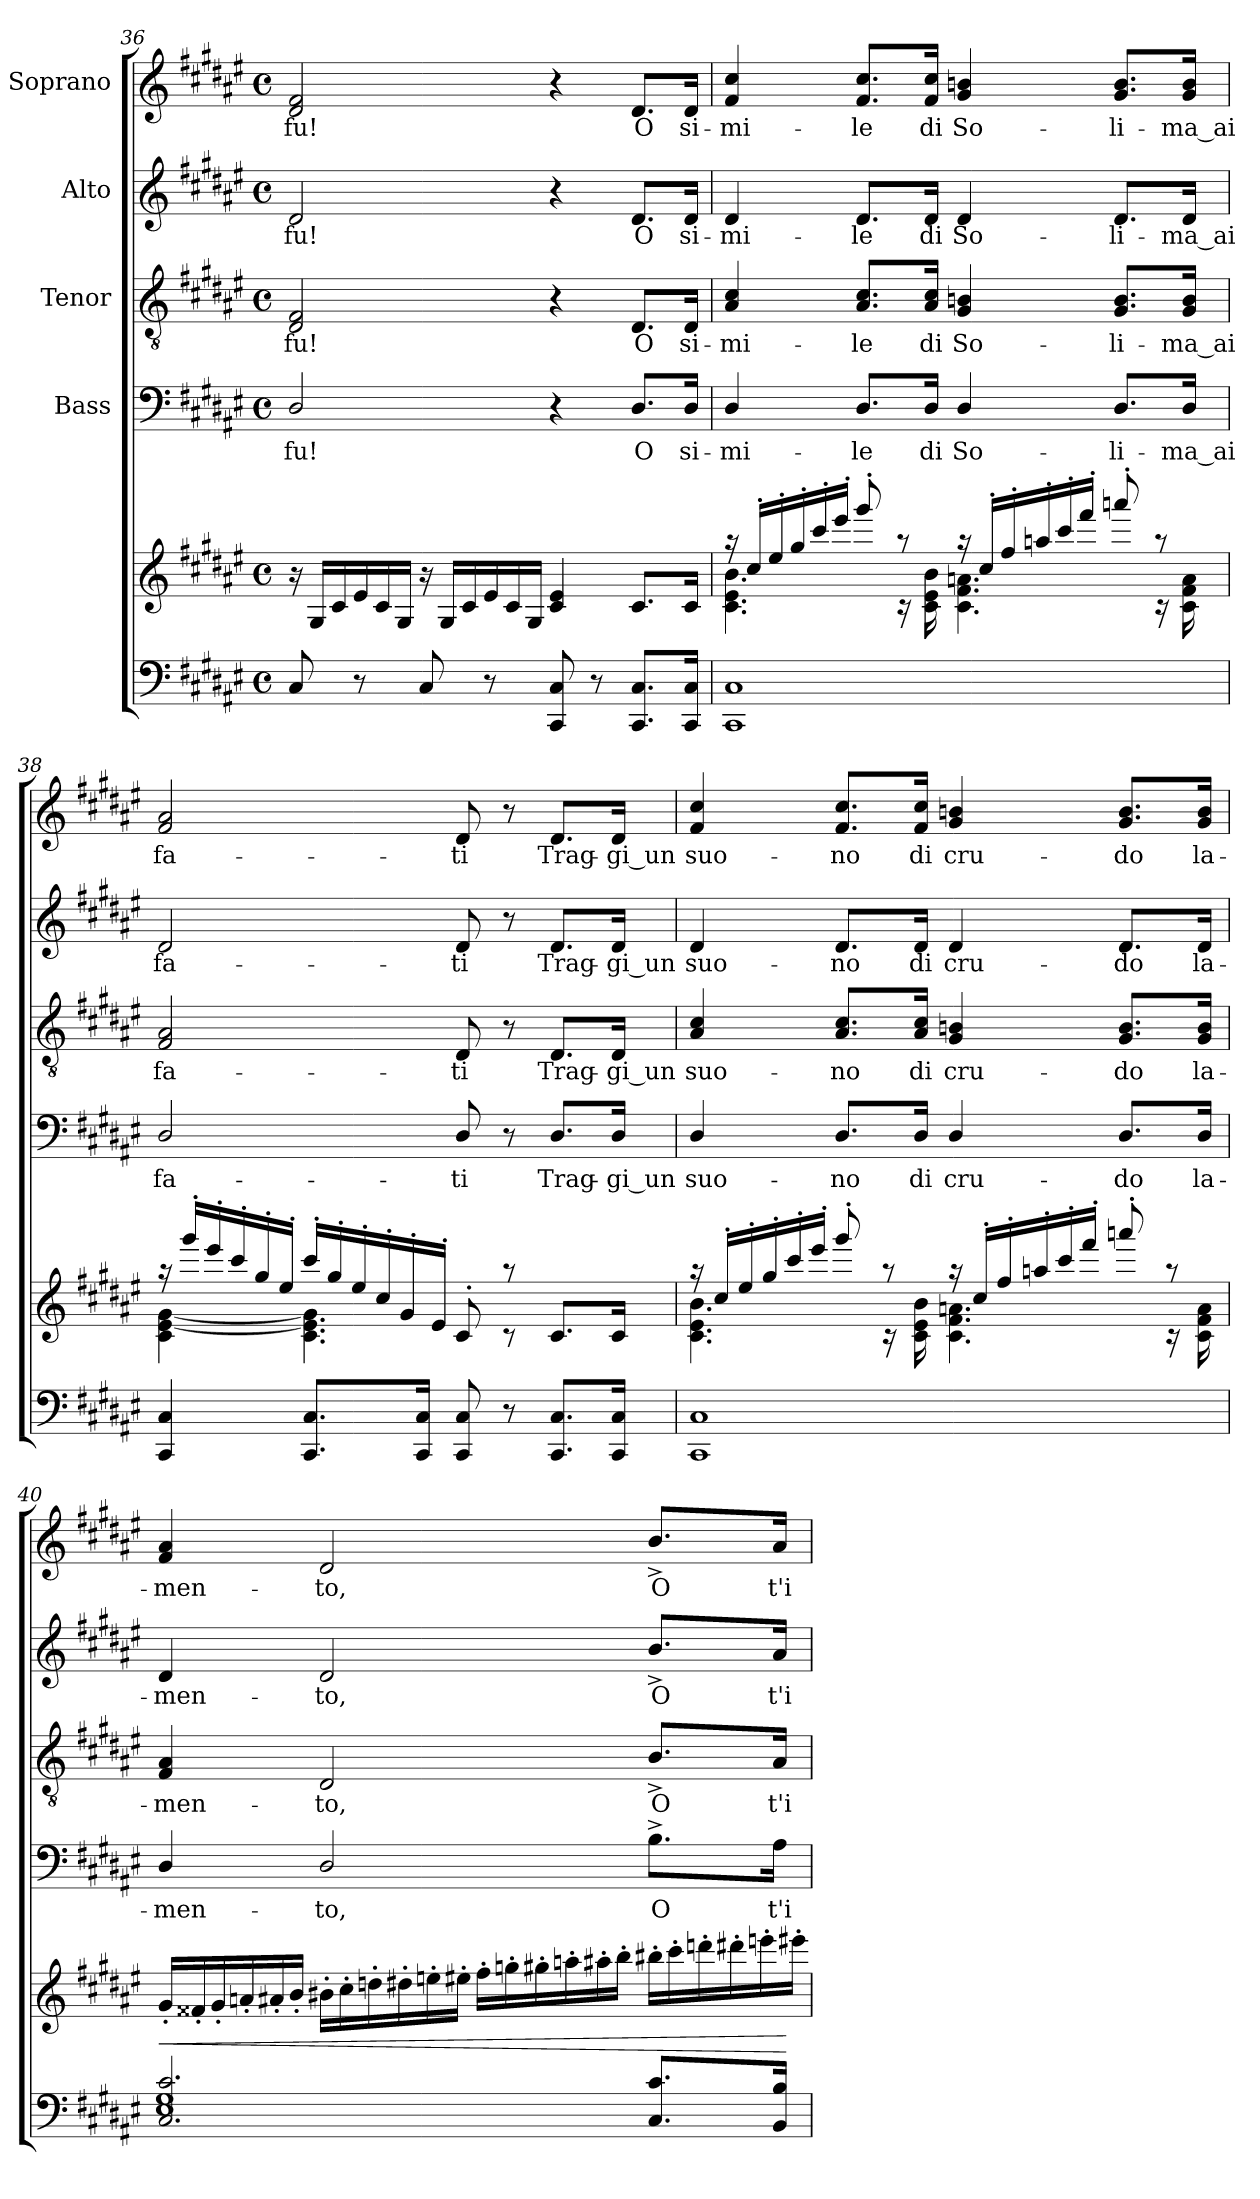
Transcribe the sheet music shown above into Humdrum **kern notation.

**kern	**kern	**dynam	**kern	**text	**kern	**text	**kern	**text	**kern	**text
*part5	*part5	*part5	*part4	*part4	*part3	*part3	*part2	*part2	*part1	*part1
*staff6	*staff5	*staff5/6	*staff4	*staff4	*staff3	*staff3	*staff2	*staff2	*staff1	*staff1
*	*	*	*I"Bass	*	*I"Tenor	*	*I"Alto	*	*I"Soprano	*
!!LO:PB:g=z
*clefF4	*clefG2	*	*clefF4	*	*clefGv2	*	*clefG2	*	*clefG2	*
*	*	*	*ITrd1c2	*	*ITrd1c2	*	*ITrd1c2	*	*ITrd1c2	*
*k[f#c#g#d#a#e#]	*k[f#c#g#d#a#e#]	*	*k[f#c#g#d#a#e#]	*	*k[f#c#g#d#a#e#]	*	*k[f#c#g#d#a#e#]	*	*k[f#c#g#d#a#e#]	*
*F#:	*F#:	*	*F#:	*	*F#:	*	*F#:	*	*F#:	*
*M4/4	*M4/4	*	*M4/4	*	*M4/4	*	*M4/4	*	*M4/4	*
*met(c)	*met(c)	*	*met(c)	*	*met(c)	*	*met(c)	*	*met(c)	*
*	*Xtuplet	*	*	*	*	*	*	*	*	*
=36	=36	=36	=36	=36	=36	=36	=36	=36	=36	=36
8C#/	24r	.	2C#/	fu!	2C#/ 2E#/	fu!	2c#/	fu!	2c#/ 2e#/	fu!
.	24G#/LL	.	.	.	.	.	.	.	.	.
.	24c#/	.	.	.	.	.	.	.	.	.
8r	24e#/	.	.	.	.	.	.	.	.	.
.	24c#/	.	.	.	.	.	.	.	.	.
.	24G#/JJ	.	.	.	.	.	.	.	.	.
8C#/	24r	.	.	.	.	.	.	.	.	.
.	24G#/LL	.	.	.	.	.	.	.	.	.
.	24c#/	.	.	.	.	.	.	.	.	.
8r	24e#/	.	.	.	.	.	.	.	.	.
.	24c#/	.	.	.	.	.	.	.	.	.
.	24G#/JJ	.	.	.	.	.	.	.	.	.
8CC#/ 8C#/	4c#/ 4e#/	.	4r	.	4r	.	4r	.	4r	.
8r	.	.	.	.	.	.	.	.	.	.
8.CC#/ 8.C#/L	8.c#/L	.	8.C#/L	O	8.C#/L	O	8.c#/L	O	8.c#/L	O
16CC#/ 16C#/Jk	16c#/Jk	.	16C#/Jk	si-	16C#/Jk	si-	16c#/Jk	si-	16c#/Jk	si-
=37	=37	=37	=37	=37	=37	=37	=37	=37	=37	=37
*	*^	*	*	*	*	*	*	*	*	*
1CC# 1C#	24raa	4.c#\ 4.e#\ 4.b\	.	4C#/	-mi-	4G#/ 4B/	-mi-	4c#/	-mi-	4e#/ 4b/	-mi-
.	24cc#'</LL	.	.	.	.	.	.	.	.	.	.
.	24ee#'</	.	.	.	.	.	.	.	.	.	.
.	24gg#'</	.	.	.	.	.	.	.	.	.	.
.	24ccc#'</	.	.	.	.	.	.	.	.	.	.
.	24eee#'</JJ	.	.	.	.	.	.	.	.	.	.
.	8ggg#'</	.	.	8.C#/L	-le	8.G#/ 8.B/L	-le	8.c#/L	-le	8.e#/ 8.b/L	-le
.	8raa	16rc	.	.	.	.	.	.	.	.	.
.	.	16c#\ 16e#\ 16b\	.	16C#/Jk	di	16G#/ 16B/Jk	di	16c#/Jk	di	16e#/ 16b/Jk	di
.	24raa	4.c#\ 4.f#\ 4.an\	.	4C#/	So-	4F#/ 4An/	So-	4c#/	So-	4f#/ 4an/	So-
.	24cc#'</LL	.	.	.	.	.	.	.	.	.	.
.	24ff#'</	.	.	.	.	.	.	.	.	.	.
.	24aan'</	.	.	.	.	.	.	.	.	.	.
.	24ccc#'</	.	.	.	.	.	.	.	.	.	.
.	24fff#'</JJ	.	.	.	.	.	.	.	.	.	.
.	8aaan'</	.	.	8.C#/L	-li-	8.F#/ 8.A/L	-li-	8.c#/L	-li-	8.f#/ 8.a/L	-li-
.	8raa	16rc	.	.	.	.	.	.	.	.	.
.	.	16c#\ 16f#\ 16a\	.	16C#/Jk	-ma_ai	16F#/ 16A/Jk	-ma_ai	16c#/Jk	-ma_ai	16f#/ 16a/Jk	-ma_ai
=38	=38	=38	=38	=38	=38	=38	=38	=38	=38	=38	=38
4CC#/ 4C#/	24raa	4c#\ [<4e#\ [<4g#\	.	2C#/	fa-	2E#/ 2G#/	fa-	2c#/	fa-	2e#/ 2g#/	fa-
.	24ggg#'</LL	.	.	.	.	.	.	.	.	.	.
.	24eee#'</	.	.	.	.	.	.	.	.	.	.
.	24ccc#'</	.	.	.	.	.	.	.	.	.	.
.	24gg#'</	.	.	.	.	.	.	.	.	.	.
.	24ee#'</JJ	.	.	.	.	.	.	.	.	.	.
8.CC#/ 8.C#/L	24ccc#'</LL	4.c#\ 4.e#\] 4.g#\]	.	.	.	.	.	.	.	.	.
.	24gg#'</	.	.	.	.	.	.	.	.	.	.
.	24ee#'</	.	.	.	.	.	.	.	.	.	.
.	24cc#'</	.	.	.	.	.	.	.	.	.	.
.	24g#'</	.	.	.	.	.	.	.	.	.	.
16CC#/ 16C#/Jk	.	.	.	.	.	.	.	.	.	.	.
.	24e#'</JJ	.	.	.	.	.	.	.	.	.	.
8CC#/ 8C#/	8c#'</	.	.	8C#/	-ti	8C#/	-ti	8c#/	-ti	8c#/	-ti
8r	8raa	8rc	.	8r	.	8r	.	8r	.	8r	.
8.CC#/ 8.C#/L	8.c#/L	4ryy	.	8.C#/L	Trag-	8.C#/L	Trag-	8.c#/L	Trag-	8.c#/L	Trag-
16CC#/ 16C#/Jk	16c#/Jk	.	.	16C#/Jk	-gi_un	16C#/Jk	-gi_un	16c#/Jk	-gi_un	16c#/Jk	-gi_un
!!LO:LB:g=z
=39	=39	=39	=39	=39	=39	=39	=39	=39	=39	=39	=39
1CC# 1C#	24raa	4.c#\ 4.e#\ 4.b\	.	4C#/	suo-	4G#/ 4B/	suo-	4c#/	suo-	4e#/ 4b/	suo-
.	24cc#'</LL	.	.	.	.	.	.	.	.	.	.
.	24ee#'</	.	.	.	.	.	.	.	.	.	.
.	24gg#'</	.	.	.	.	.	.	.	.	.	.
.	24ccc#'</	.	.	.	.	.	.	.	.	.	.
.	24eee#'</JJ	.	.	.	.	.	.	.	.	.	.
.	8ggg#'</	.	.	8.C#/L	-no	8.G#/ 8.B/L	-no	8.c#/L	-no	8.e#/ 8.b/L	-no
.	8raa	16rc	.	.	.	.	.	.	.	.	.
.	.	16c#\ 16e#\ 16b\	.	16C#/Jk	di	16G#/ 16B/Jk	di	16c#/Jk	di	16e#/ 16b/Jk	di
.	24raa	4.c#\ 4.f#\ 4.an\	.	4C#/	cru-	4F#/ 4An/	cru-	4c#/	cru-	4f#/ 4an/	cru-
.	24cc#'</LL	.	.	.	.	.	.	.	.	.	.
.	24ff#'</	.	.	.	.	.	.	.	.	.	.
.	24aan'</	.	.	.	.	.	.	.	.	.	.
.	24ccc#'</	.	.	.	.	.	.	.	.	.	.
.	24fff#'</JJ	.	.	.	.	.	.	.	.	.	.
.	8aaan'</	.	.	8.C#/L	-do	8.F#/ 8.A/L	-do	8.c#/L	-do	8.f#/ 8.a/L	-do
.	8raa	16rc	.	.	.	.	.	.	.	.	.
.	.	16c#\ 16f#\ 16a\	.	16C#/Jk	la-	16F#/ 16A/Jk	la-	16c#/Jk	la-	16f#/ 16a/Jk	la-
=40	=40	=40	=40	=40	=40	=40	=40	=40	=40	=40	=40
*^	*	*	*	*	*	*	*	*	*	*	*
!	!	!	!	!LO:HP:b	!	!	!	!	!	!	!	!
*	*	*v	*v	*	*	*	*	*	*	*	*	*
2.C#/ 2.c#/	1E# 1G#	24g#'</LL	<	4C#/	-men-	4E#/ 4G#/	-men-	4c#/	-men-	4e#/ 4g#/	-men-
.	.	24f##X'</	.	.	.	.	.	.	.	.	.
.	.	24g#'</	.	.	.	.	.	.	.	.	.
.	.	24an'</	.	.	.	.	.	.	.	.	.
.	.	24a#X'</	.	.	.	.	.	.	.	.	.
.	.	24b'</JJ	.	.	.	.	.	.	.	.	.
.	.	24b#X'>\LL	.	2C#/	-to,	2C#/	-to,	2c#/	-to,	2c#/	-to,
.	.	24cc#'>\	.	.	.	.	.	.	.	.	.
.	.	24ddn'>\	.	.	.	.	.	.	.	.	.
.	.	24dd#X'>\	.	.	.	.	.	.	.	.	.
.	.	24een'>\	.	.	.	.	.	.	.	.	.
.	.	24ee#X'>\JJ	.	.	.	.	.	.	.	.	.
.	.	24ff#'>\LL	.	.	.	.	.	.	.	.	.
.	.	24ggn'>\	.	.	.	.	.	.	.	.	.
.	.	24gg#X'>\	.	.	.	.	.	.	.	.	.
.	.	24aan'>\	.	.	.	.	.	.	.	.	.
.	.	24aa#X'>\	.	.	.	.	.	.	.	.	.
.	.	24bb'>\JJ	.	.	.	.	.	.	.	.	.
8.C#/ 8.c#/L	.	24bb#X'>\LL	.	8.A#^>\L	O	8.A#^</L	O	8.a#^</L	O	8.a#^</L	O
.	.	24ccc#'>\	.	.	.	.	.	.	.	.	.
.	.	24dddn'>\	.	.	.	.	.	.	.	.	.
.	.	24ddd#X'>\	.	.	.	.	.	.	.	.	.
.	.	24eeen'>\	.	.	.	.	.	.	.	.	.
16BB/ 16B/Jk	.	.	.	16G#\Jk	t'i-	16G#/Jk	t'i-	16g#/Jk	t'i-	16g#/Jk	t'i-
.	.	24eee#X'>\JJ	[	.	.	.	.	.	.	.	.
*v	*v	*	*	*	*	*	*	*	*	*	*
=	=	=	=	=	=	=	=	=	=	=
*-	*-	*-	*-	*-	*-	*-	*-	*-	*-	*-
